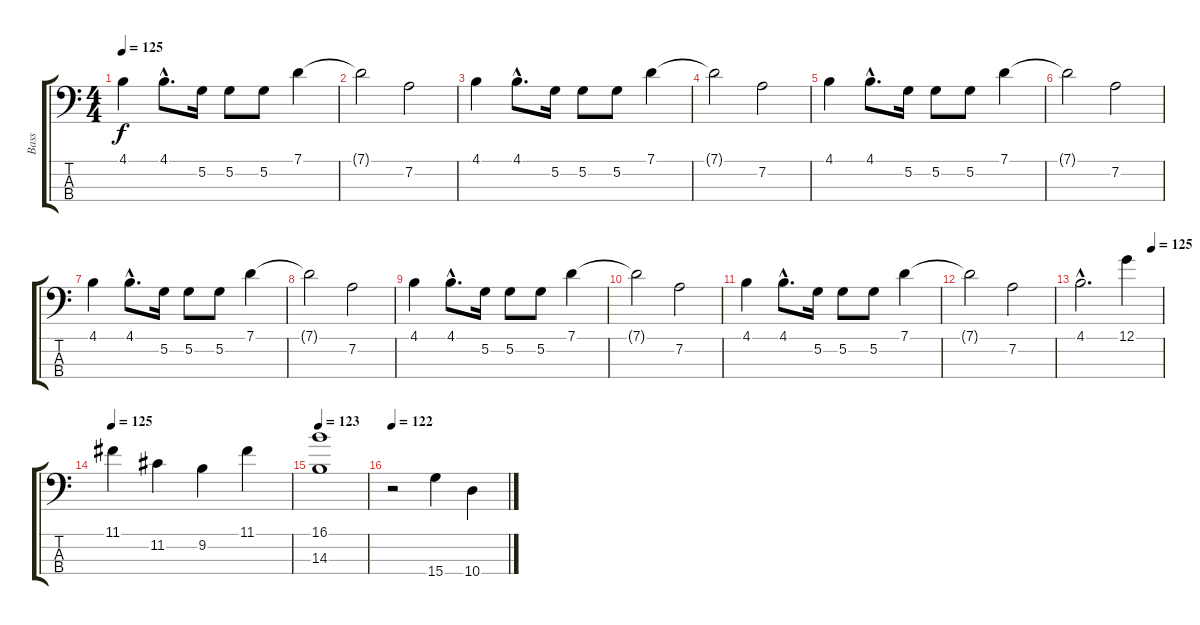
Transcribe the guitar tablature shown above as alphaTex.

\track ("Bass" "Bass") {instrument acousticbass}
\staff {score tabs}
\tuning (G2 D2 A1 E1) {hide}
\ts (4 4)
\tempo 125
\clef f4
\ks c
4.1.4{dy f} 4.1{hac}.8{d} 5.2.16 5.2.8 5.2.8 7.1.4 |
7.1{t}.2 7.2.2 |
4.1.4 4.1{hac}.8{d} 5.2.16 5.2.8 5.2.8 7.1.4 |
7.1{t}.2 7.2.2 |
4.1.4 4.1{hac}.8{d} 5.2.16 5.2.8 5.2.8 7.1.4 |
7.1{t}.2 7.2.2 |
4.1.4 4.1{hac}.8{d} 5.2.16 5.2.8 5.2.8 7.1.4 |
7.1{t}.2 7.2.2 |
4.1.4 4.1{hac}.8{d} 5.2.16 5.2.8 5.2.8 7.1.4 |
7.1{t}.2 7.2.2 |
4.1.4 4.1{hac}.8{d} 5.2.16 5.2.8 5.2.8 7.1.4 |
7.1{t}.2 7.2.2 |
\tempo (125 0.875)
4.1{hac}.2{d} 12.1.4 |
\tempo 125
11.1.4 11.2.4 9.2.4 11.1.4 |
\tempo 123
(16.1 14.3).1 |
\tempo 122
r.2 15.4.4 10.4.4
